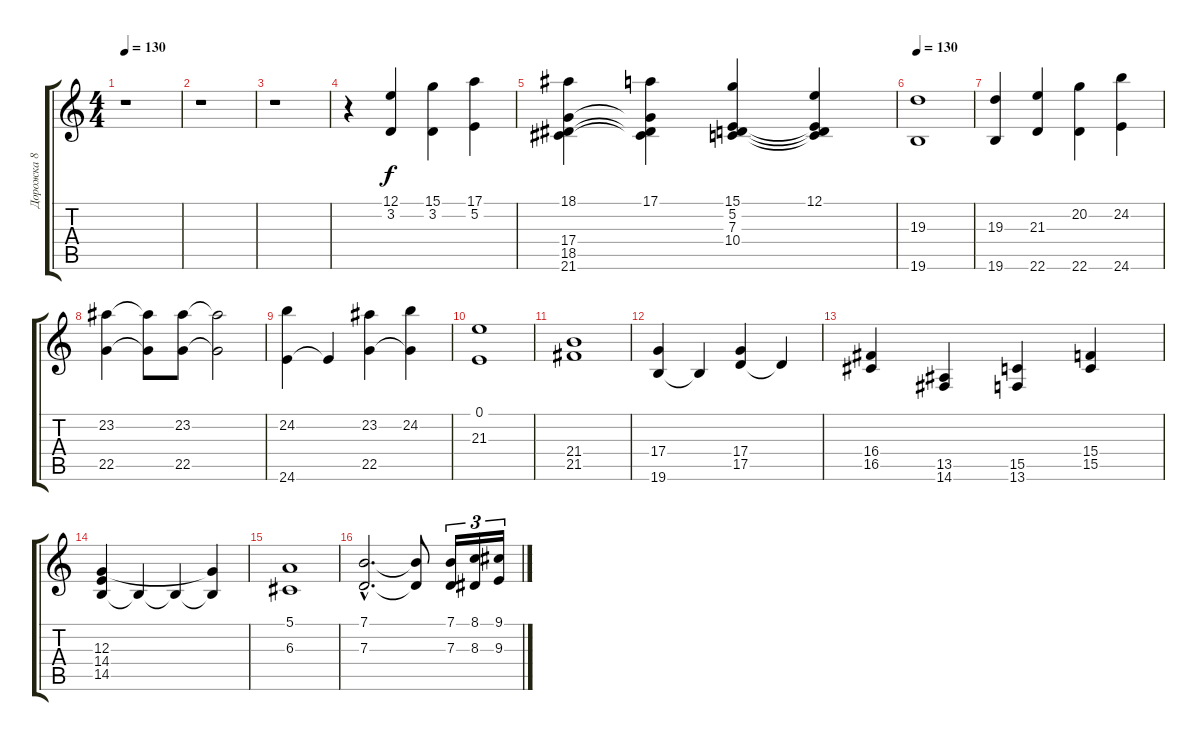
\track ("Дорожка 8" "Дорожка 8") {instrument brasssection}
\staff {score tabs}
\tuning (E4 B3 G3 D3 A2 E2) {hide}
\ts (4 4)
\tempo 130
\clef g2
\ks c
r.1{dy f} |
r.1 |
r.1 |
r.4 (12.1 3.2).4 (15.1 3.2).4 (17.1 5.2).4 |
(18.1 17.4 18.5 21.6).4 (17.1 17.4{t} 18.5{t} 21.6{t}).4 (15.1 5.2 7.3 10.4).4 (12.1 5.2{t} 7.3{t} 10.4{t}).4 |
\tempo 130
(19.3 19.6).1 |
(19.3 19.6).4 (21.3 22.6).4 (20.2 22.6).4 (24.2 24.6).4 |
(23.2 22.5).4 (23.2{t} 22.5{t}).8 (23.2 22.5).8 (23.2{t} 22.5{t}).2 |
(24.2 24.6).4 24.6{t}.4 (23.2 22.5).4 (24.2 22.5{t}).4 |
(0.1 21.3).1 |
(21.4 21.5).1 |
(17.4 19.6).4 19.6{t}.4 (17.4 17.5).4 17.5{t}.4 |
(16.4 16.5).4 (13.5 14.6).4 (15.5 13.6).4 (15.4 15.5).4 |
(12.3 14.4 14.5).4 14.5{t}.4 14.5{t}.4 (12.3{t} 14.5{t}).4 |
(5.1 6.3).1 |
(7.1{hac} 7.3{hac}).2{d} (7.1{t} 7.3{t}).8 (7.1 7.3).16{tu (3 2)} (8.1 8.3).16{tu (3 2)} (9.1 9.3).16{tu (3 2)}
